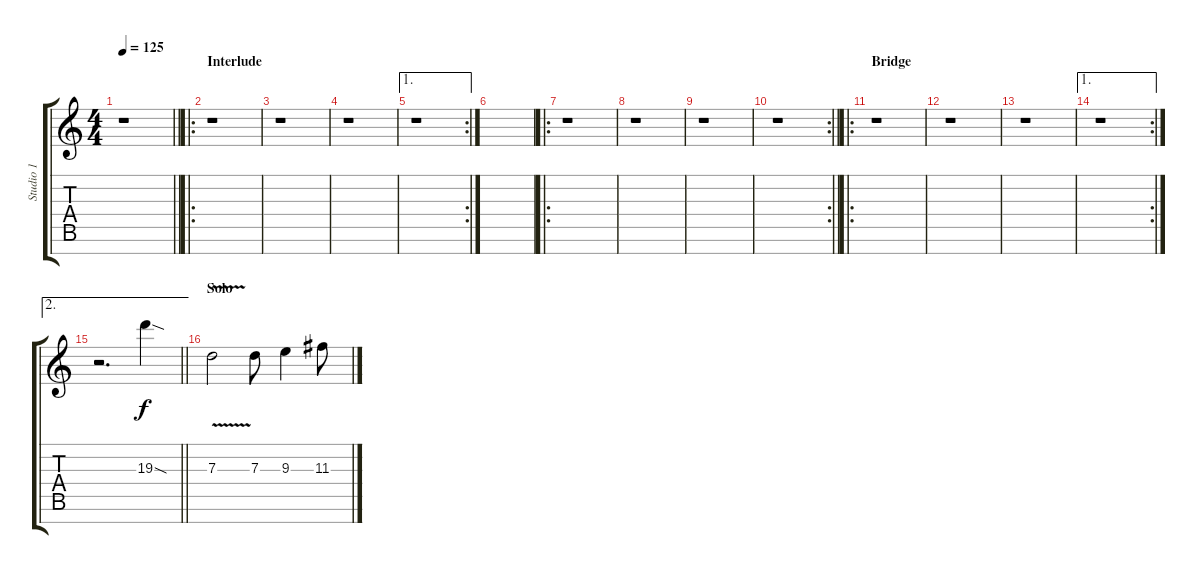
\track ("Studio 1" "Studio 1") {instrument distortionguitar}
\staff {score tabs}
\tuning (E4 B3 G3 D3 A2 E2 B1) {hide}
\ts (4 4)
\tempo 125
\clef g2
\barLineRight lightlight
\ks c
r.1{dy f} |
\ro
\section ("" "Interlude")
r.1 |
r.1 |
r.1 |
\ae 1
\rc 2
r.1 |
|
\ro
r.1 |
r.1 |
r.1 |
\rc 2
\barLineRight lightlight
r.1 |
\ro
\section ("" "Bridge")
r.1 |
r.1 |
r.1 |
\ae 1
\rc 2
r.1 |
\ae 2
\barLineRight lightlight
r.2{d} 19.3{sod}.4 |
\section ("" "Solo")
7.3{v}.2 7.3.8 9.3.4 11.3.8
